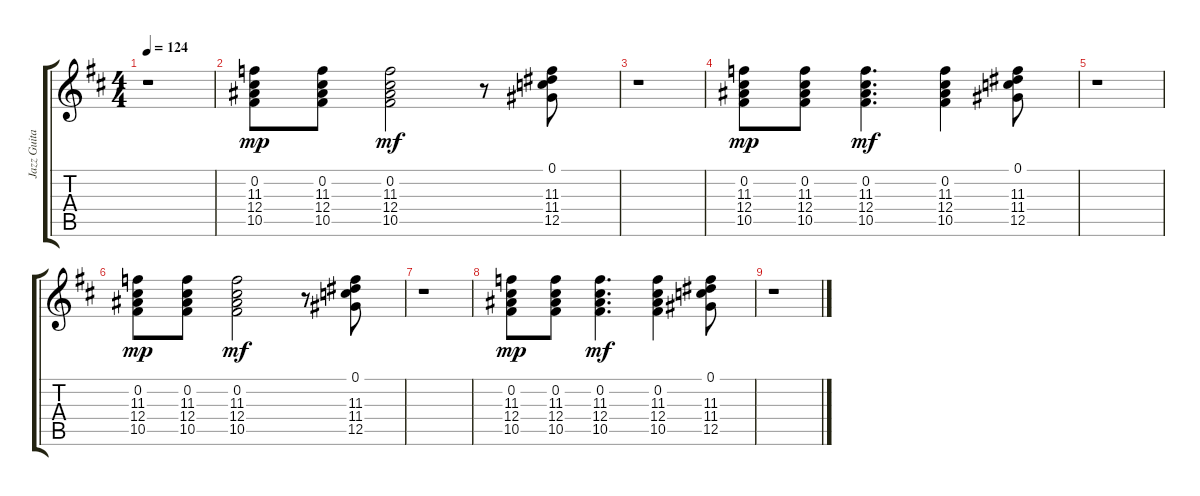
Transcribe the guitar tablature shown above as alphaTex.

\track ("Jazz Guitar" "Jazz Guita") {instrument electricguitarjazz}
\staff {score tabs}
\tuning (Eb4 Bb3 Gb3 Db3 Ab2 Eb2) {hide}
\ts (4 4)
\tempo 124
\clef g2
\ks d
r.1{dy mf} |
(0.2 11.3 12.4 10.5).8{dy mp} (0.2 11.3 12.4 10.5).8 (0.2 11.3 12.4 10.5).2{dy mf} r.8 (0.1 11.3 11.4 12.5).8 |
r.1 |
(0.2 11.3 12.4 10.5).8{dy mp} (0.2 11.3 12.4 10.5).8 (0.2 11.3 12.4 10.5).4{d dy mf} (0.2 11.3 12.4 10.5).4 (0.1 11.3 11.4 12.5).8 |
r.1 |
(0.2 11.3 12.4 10.5).8{dy mp} (0.2 11.3 12.4 10.5).8 (0.2 11.3 12.4 10.5).2{dy mf} r.8 (0.1 11.3 11.4 12.5).8 |
r.1 |
(0.2 11.3 12.4 10.5).8{dy mp} (0.2 11.3 12.4 10.5).8 (0.2 11.3 12.4 10.5).4{d dy mf} (0.2 11.3 12.4 10.5).4 (0.1 11.3 11.4 12.5).8 |
r.1
